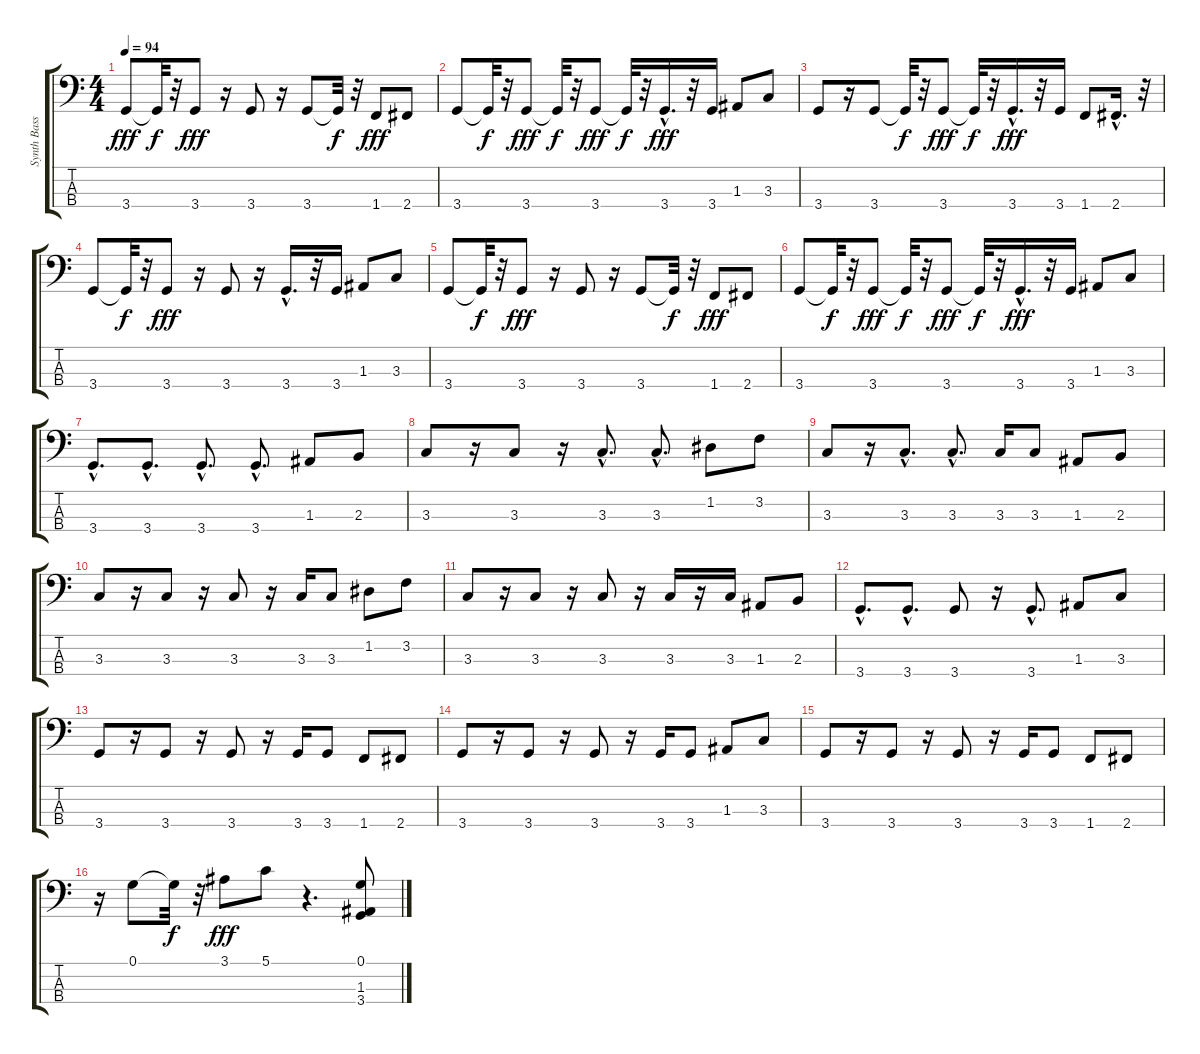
\track ("Synth Bass" "Synth Bass") {instrument synthbass1}
\staff {score tabs}
\tuning (G2 D2 A1 E1) {hide}
\ts (4 4)
\tempo 94
\clef f4
\ks c
3.4.8{dy fff} 3.4{t}.32{dy f} r.32 3.4.8{dy fff} r.16 3.4.8 r.16 3.4.8 3.4{t}.32{dy f} r.32 1.4.8{dy fff} 2.4.8 |
3.4.8 3.4{t}.32{dy f} r.32 3.4.8{dy fff} 3.4{t}.32{dy f} r.32 3.4.8{dy fff} 3.4{t}.32{dy f} r.32 3.4{hac}.16{d dy fff} r.32 3.4.16 1.3.8 3.3.8 |
3.4.8 r.16 3.4.8 3.4{t}.32{dy f} r.32 3.4.8{dy fff} 3.4{t}.32{dy f} r.32 3.4{hac}.16{d dy fff} r.32 3.4.16 1.4.8 2.4{hac}.16{d} r.32 |
3.4.8 3.4{t}.32{dy f} r.32 3.4.8{dy fff} r.16 3.4.8 r.16 3.4{hac}.16{d} r.32 3.4.16 1.3.8 3.3.8 |
3.4.8 3.4{t}.32{dy f} r.32 3.4.8{dy fff} r.16 3.4.8 r.16 3.4.8 3.4{t}.32{dy f} r.32 1.4.8{dy fff} 2.4.8 |
3.4.8 3.4{t}.32{dy f} r.32 3.4.8{dy fff} 3.4{t}.32{dy f} r.32 3.4.8{dy fff} 3.4{t}.32{dy f} r.32 3.4{hac}.16{d dy fff} r.32 3.4.16 1.3.8 3.3.8 |
3.4{hac}.8{d} 3.4{hac}.8{d} 3.4{hac}.8{d} 3.4{hac}.8{d} 1.3.8 2.3.8 |
3.3.8 r.16 3.3.8 r.16 3.3{hac}.8{d} 3.3{hac}.8{d} 1.2.8 3.2.8 |
3.3.8 r.16 3.3{hac}.8{d} 3.3{hac}.8{d} 3.3.16 3.3.8 1.3.8 2.3.8 |
3.3.8 r.16 3.3.8 r.16 3.3.8 r.16 3.3.16 3.3.8 1.2.8 3.2.8 |
3.3.8 r.16 3.3.8 r.16 3.3.8 r.16 3.3.16 r.16 3.3.16 1.3.8 2.3.8 |
3.4{hac}.8{d} 3.4{hac}.8{d} 3.4.8 r.16 3.4{hac}.8{d} 1.3.8 3.3.8 |
3.4.8 r.16 3.4.8 r.16 3.4.8 r.16 3.4.16 3.4.8 1.4.8 2.4.8 |
3.4.8 r.16 3.4.8 r.16 3.4.8 r.16 3.4.16 3.4.8 1.3.8 3.3.8 |
3.4.8 r.16 3.4.8 r.16 3.4.8 r.16 3.4.16 3.4.8 1.4.8 2.4.8 |
r.16 0.1.8 0.1{t}.32{dy f} r.32 3.1.8{dy fff} 5.1.8 r.4{d} (0.1 1.3 3.4).8
